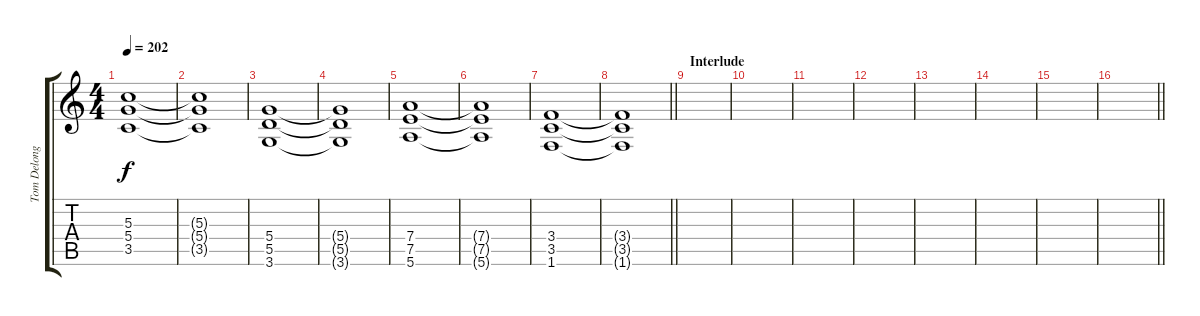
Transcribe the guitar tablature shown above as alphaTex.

\track ("Tom Delonge - Guitar" "Tom Delong") {instrument distortionguitar}
\staff {score tabs}
\tuning (E4 B3 G3 D3 A2 E2) {hide}
\ts (4 4)
\tempo 202
\clef g2
\ks c
(5.3 5.4 3.5).1{dy f} |
(5.3{t} 5.4{t} 3.5{t}).1 |
(5.4 5.5 3.6).1 |
(5.4{t} 5.5{t} 3.6{t}).1 |
(7.4 7.5 5.6).1 |
(7.4{t} 7.5{t} 5.6{t}).1 |
(3.4 3.5 1.6).1 |
\barLineRight lightlight
(3.4{t} 3.5{t} 1.6{t}).1 |
\section ("" "Interlude")
|
|
|
|
|
|
|
\barLineRight lightlight
